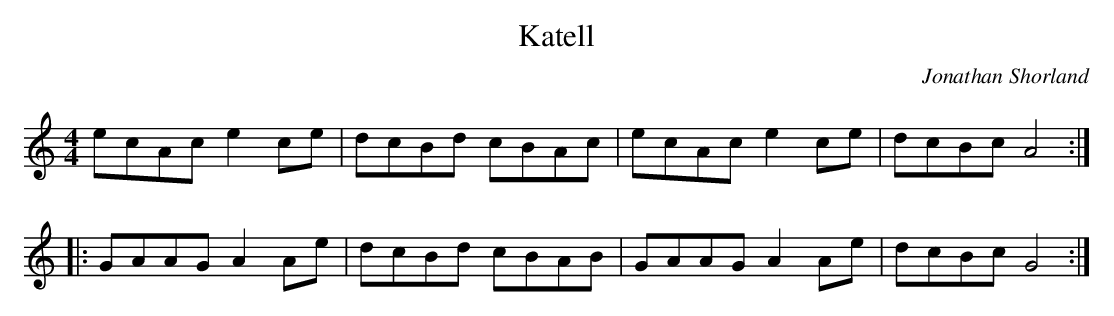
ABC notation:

X:1
T:Katell
C:Jonathan Shorland
L:1/8
M:4/4
K:A minor
ecAc e2ce|dcBd cBAc|ecAc e2ce|dcBc A4:|
|:GAAG A2Ae|dcBd cBAB|GAAG A2Ae|dcBc G4:|
